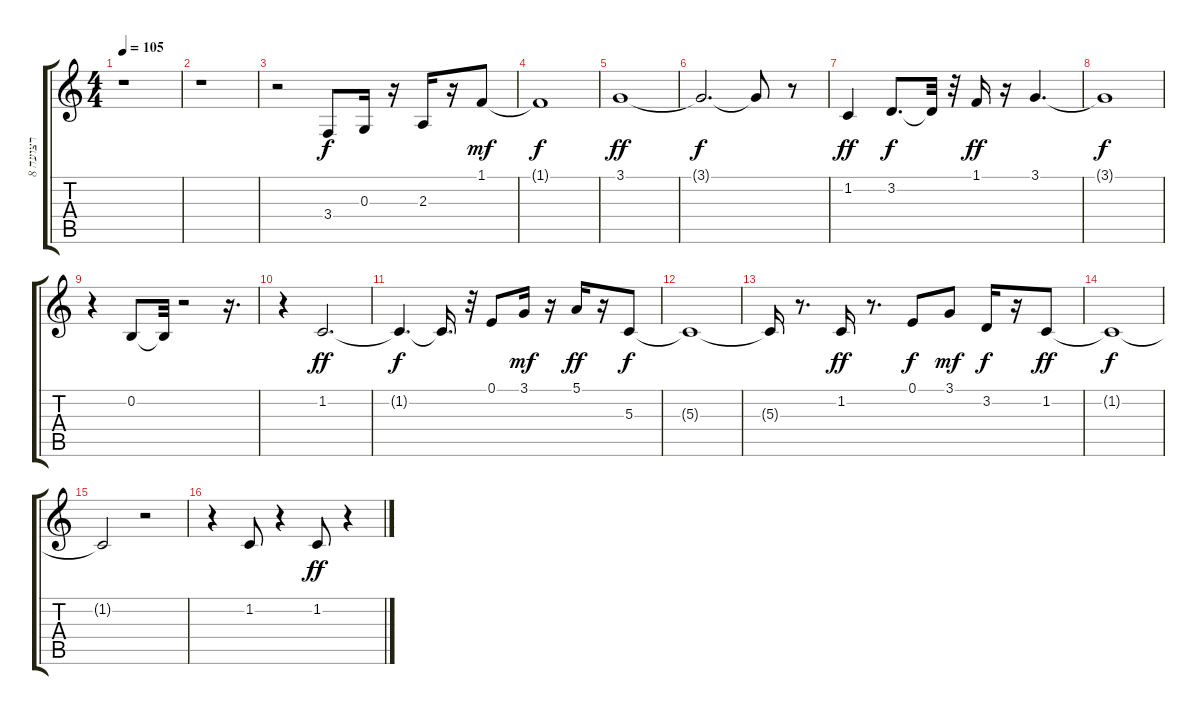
\track ("רצועה 8" "רצועה 8") {instrument brasssection}
\staff {score tabs}
\tuning (E4 B3 G3 D3 A2 E2) {hide}
\ts (4 4)
\tempo 105
\clef g2
\ks c
r.1{dy f} |
r.1 |
r.2 3.4.8 0.3.16 r.16 2.3.16 r.16 1.1.8{dy mf} |
1.1{t}.1{dy f} |
3.1.1{dy ff} |
3.1{t}.2{d dy f} 3.1{t}.8 r.8 |
1.2.4{dy ff} 3.2.8{d dy f} 3.2{t}.32 r.32 1.1.16{dy ff} r.16 3.1.4{d} |
3.1{t}.1{dy f} |
r.4 0.2.8 0.2{t}.32 r.2 r.16{d} |
r.4 1.2.2{d dy ff} |
1.2{t}.4{d dy f} 1.2{t}.16{d} r.32 0.1.8 3.1.16{dy mf} r.16 5.1.16{dy ff} r.16 5.3.8{dy f} |
5.3{t}.1 |
5.3{t}.16 r.8{d} 1.2.16{dy ff} r.8{d} 0.1.8{dy f} 3.1.8{dy mf} 3.2.16{dy f} r.16 1.2.8{dy ff} |
1.2{t}.1{dy f} |
1.2{t}.2 r.2 |
r.4 1.2.8 r.4 1.2.8{dy ff} r.4
